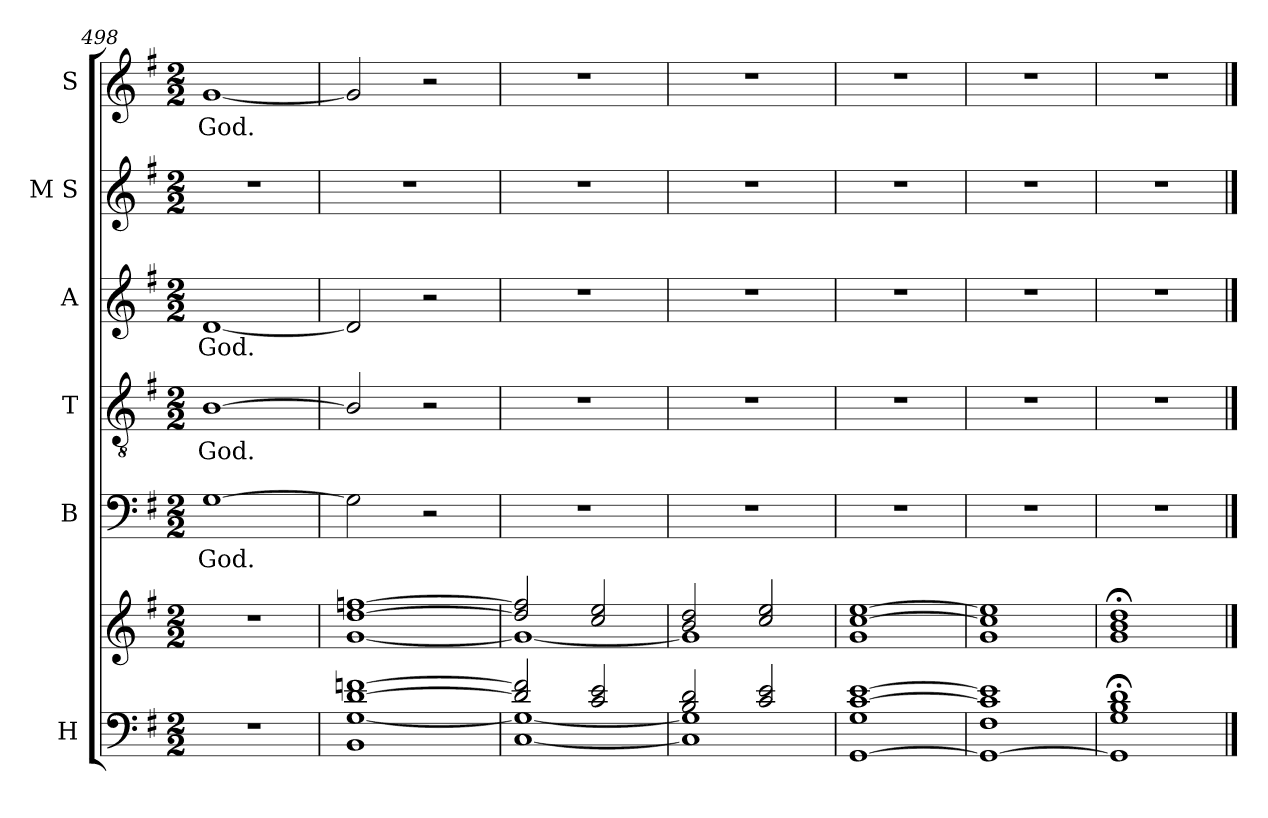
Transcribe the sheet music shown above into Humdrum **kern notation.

**kern	**kern	**kern	**text	**kern	**text	**kern	**text	**kern	**kern	**text
*part6	*part6	*part5	*part5	*part4	*part4	*part3	*part3	*part2	*part1	*part1
*staff7	*staff6	*staff5	*staff5	*staff4	*staff4	*staff3	*staff3	*staff2	*staff1	*staff1
*I"H	*	*I"B	*	*I"T	*	*I"A	*	*I"M S	*I"S	*
*I'H	*	*I'B.	*	*I'T.	*	*I'A.	*	*I'M S	*I'S.	*
*clefF4	*clefG2	*clefF4	*	*clefGv2	*	*clefG2	*	*clefG2	*clefG2	*
*k[f#]	*k[f#]	*k[f#]	*	*k[f#]	*	*k[f#]	*	*k[f#]	*k[f#]	*
*M2/2	*M2/2	*M2/2	*	*M2/2	*	*M2/2	*	*M2/2	*M2/2	*
=498	=498	=498	=498	=498	=498	=498	=498	=498	=498	=498
!	!	!	!LO:LY:b	!	!LO:LY:b	!	!LO:LY:b	!	!	!LO:LY:b
1r	1r	[1G	God.	[1B	God.	[1d	God.	1r	[1g	God.
!!LO:PB:g=z
=499	=499	=499	=499	=499	=499	=499	=499	=499	=499	=499
*^	*^	*	*	*	*	*	*	*	*	*
*	*^	*	*	*	*	*	*	*	*	*	*	*
[1d [1fn	[1G	1BB	[1dd [1ffn	[1g	2G\]	.	2B/]	.	2d/]	.	1r	2g/]	.
.	.	.	.	.	2r	.	2r	.	2r	.	.	2r	.
*	*v	*v	*	*	*	*	*	*	*	*	*	*	*
=500	=500	=500	=500	=500	=500	=500	=500	=500	=500	=500	=500	=500
2d/] 2f/]	[1C 1G_	2dd/] 2ff/]	1g_	1r	.	1r	.	1r	.	1r	1r	.
2c/ 2e/	.	2cc/ 2ee/	.	.	.	.	.	.	.	.	.	.
=501	=501	=501	=501	=501	=501	=501	=501	=501	=501	=501	=501	=501
2B/ 2d/	1C] 1G]	2b/ 2dd/	1g]	1r	.	1r	.	1r	.	1r	1r	.
2c/ 2e/	.	2cc/ 2ee/	.	.	.	.	.	.	.	.	.	.
=502	=502	=502	=502	=502	=502	=502	=502	=502	=502	=502	=502	=502
*	*^	*	*	*	*	*	*	*	*	*	*	*
[1c [1e	1G	[1GG	[1cc [1ee	1g	1r	.	1r	.	1r	.	1r	1r	.
=503	=503	=503	=503	=503	=503	=503	=503	=503	=503	=503	=503	=503	=503
1c] 1e]	1F#	1GG_	1cc] 1ee]	1g	1r	.	1r	.	1r	.	1r	1r	.
=504	=504	=504	=504	=504	=504	=504	=504	=504	=504	=504	=504	=504	=504
1B 1d	1G	1GG;]	1b;< 1dd;<	1g	1r	.	1r	.	1r	.	1r	1r	.
*v	*v	*v	*	*	*	*	*	*	*	*	*	*	*
*	*v	*v	*	*	*	*	*	*	*	*	*
==	==	==	==	==	==	==	==	==	==	==
*-	*-	*-	*-	*-	*-	*-	*-	*-	*-	*-
